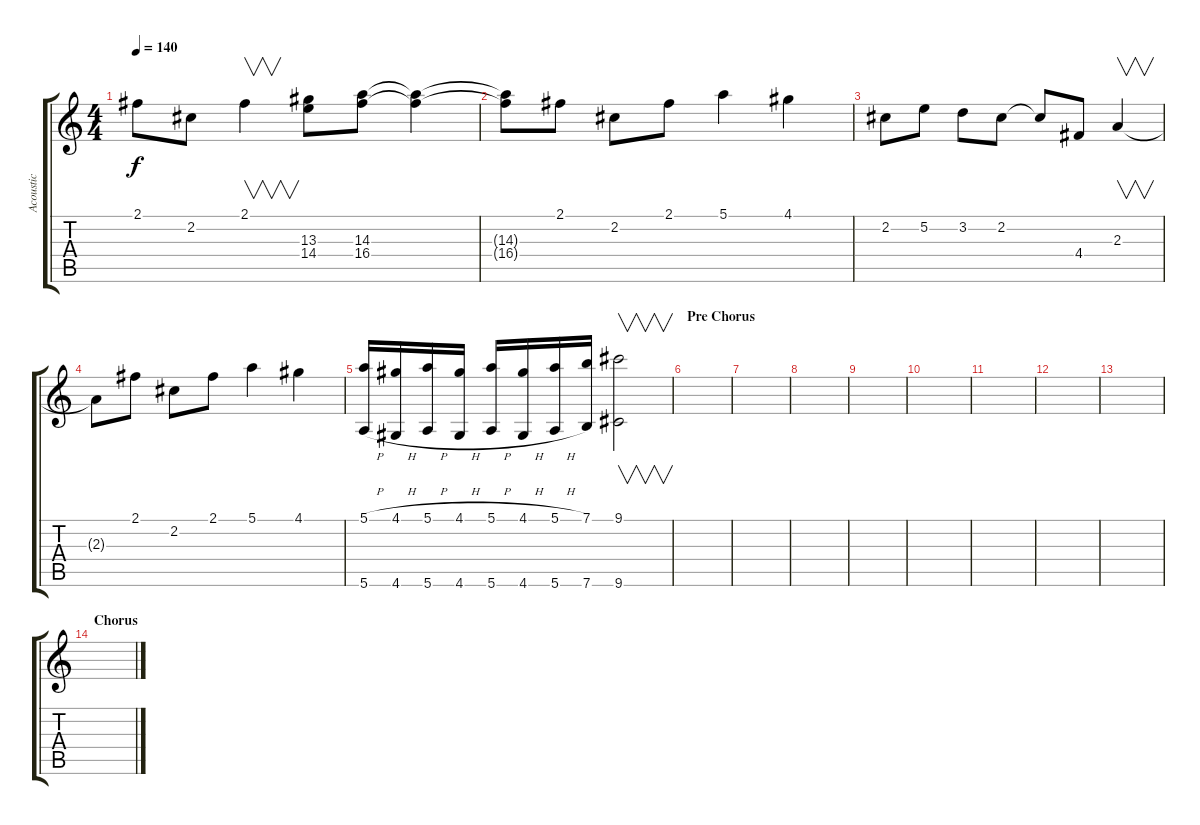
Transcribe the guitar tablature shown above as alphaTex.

\track ("Acoustic" "Acoustic") {instrument acousticguitarsteel}
\staff {score tabs}
\tuning (E4 B3 G3 D3 A2 E2) {hide}
\ts (4 4)
\tempo 140
\clef g2
\ks c
2.1.8{dy f} 2.2.8 2.1.4{v} (13.3 14.4).8 (14.3 16.4).8 (14.3{t} 16.4{t}).4 |
(14.3{t} 16.4{t}).8 2.1.8 2.2.8 2.1.8 5.1.4 4.1.4 |
2.2.8 5.2.8 3.2.8 2.2.8 2.2{t}.8 4.4.8 2.3.4{v} |
2.3{t}.8 2.1.8 2.2.8 2.1.8 5.1.4 4.1.4 |
(5.1{h} 5.6{h}).16 (4.1{h} 4.6{h}).16 (5.1{h} 5.6{h}).16 (4.1{h} 4.6{h}).16 (5.1{h} 5.6{h}).16 (4.1{h} 4.6{h}).16 (5.1{h} 5.6{h}).16 (7.1 7.6).16 (9.1 9.6).2{v} |
\section ("" "Pre Chorus")
|
|
|
|
|
|
|
|
\section ("" "Chorus")
